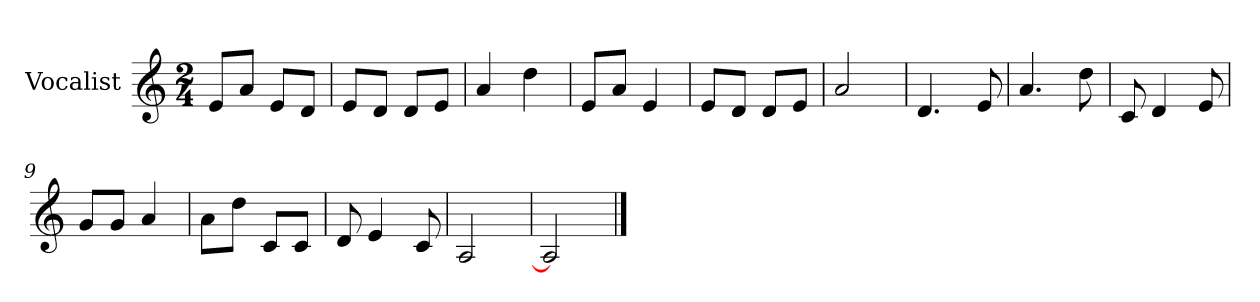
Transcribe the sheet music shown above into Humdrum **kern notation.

**kern
*part1
*staff1
*I"Vocalist
*k[]
*C:
*M2/4
=
8eL
8aJ
8eL
8dJ
=1
8eL
8dJ
8dL
8eJ
=2
4a
4dd
=3
8eL
8aJ
4e
=4
8eL
8dJ
8dL
8eJ
=5
2a
=6
4.d
8e
=7
4.a
8dd
=8
8c
4d
8e
=9
8gL
8gJ
4a
=10
8aL
8ddJ
8cL
8cJ
=11
8d
4e
8c
=12
2A
=13
2A]
==
*-
